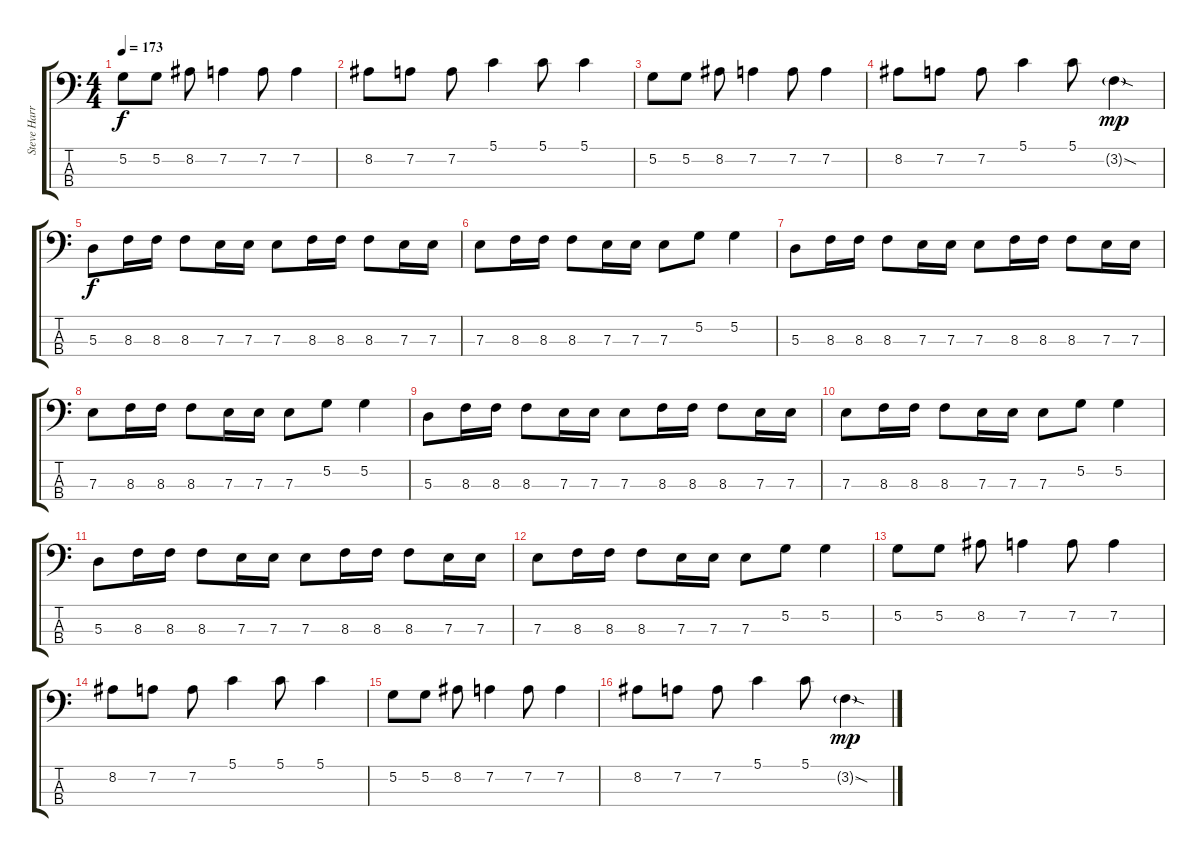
\track ("Steve Harris" "Steve Harr") {instrument electricbassfinger}
\staff {score tabs}
\tuning (G2 D2 A1 E1) {hide}
\ts (4 4)
\tempo 173
\clef f4
\ks c
5.2.8{dy f} 5.2.8 8.2.8 7.2.4 7.2.8 7.2.4 |
8.2.8 7.2.8 7.2.8 5.1.4 5.1.8 5.1.4 |
5.2.8 5.2.8 8.2.8 7.2.4 7.2.8 7.2.4 |
8.2.8 7.2.8 7.2.8 5.1.4 5.1.8 3.2{sod g}.4{dy mp} |
5.3.8{dy f} 8.3.16 8.3.16 8.3.8 7.3.16 7.3.16 7.3.8 8.3.16 8.3.16 8.3.8 7.3.16 7.3.16 |
7.3.8 8.3.16 8.3.16 8.3.8 7.3.16 7.3.16 7.3.8 5.2.8 5.2.4 |
5.3.8 8.3.16 8.3.16 8.3.8 7.3.16 7.3.16 7.3.8 8.3.16 8.3.16 8.3.8 7.3.16 7.3.16 |
7.3.8 8.3.16 8.3.16 8.3.8 7.3.16 7.3.16 7.3.8 5.2.8 5.2.4 |
5.3.8 8.3.16 8.3.16 8.3.8 7.3.16 7.3.16 7.3.8 8.3.16 8.3.16 8.3.8 7.3.16 7.3.16 |
7.3.8 8.3.16 8.3.16 8.3.8 7.3.16 7.3.16 7.3.8 5.2.8 5.2.4 |
5.3.8 8.3.16 8.3.16 8.3.8 7.3.16 7.3.16 7.3.8 8.3.16 8.3.16 8.3.8 7.3.16 7.3.16 |
7.3.8 8.3.16 8.3.16 8.3.8 7.3.16 7.3.16 7.3.8 5.2.8 5.2.4 |
5.2.8 5.2.8 8.2.8 7.2.4 7.2.8 7.2.4 |
8.2.8 7.2.8 7.2.8 5.1.4 5.1.8 5.1.4 |
5.2.8 5.2.8 8.2.8 7.2.4 7.2.8 7.2.4 |
8.2.8 7.2.8 7.2.8 5.1.4 5.1.8 3.2{sod g}.4{dy mp}
